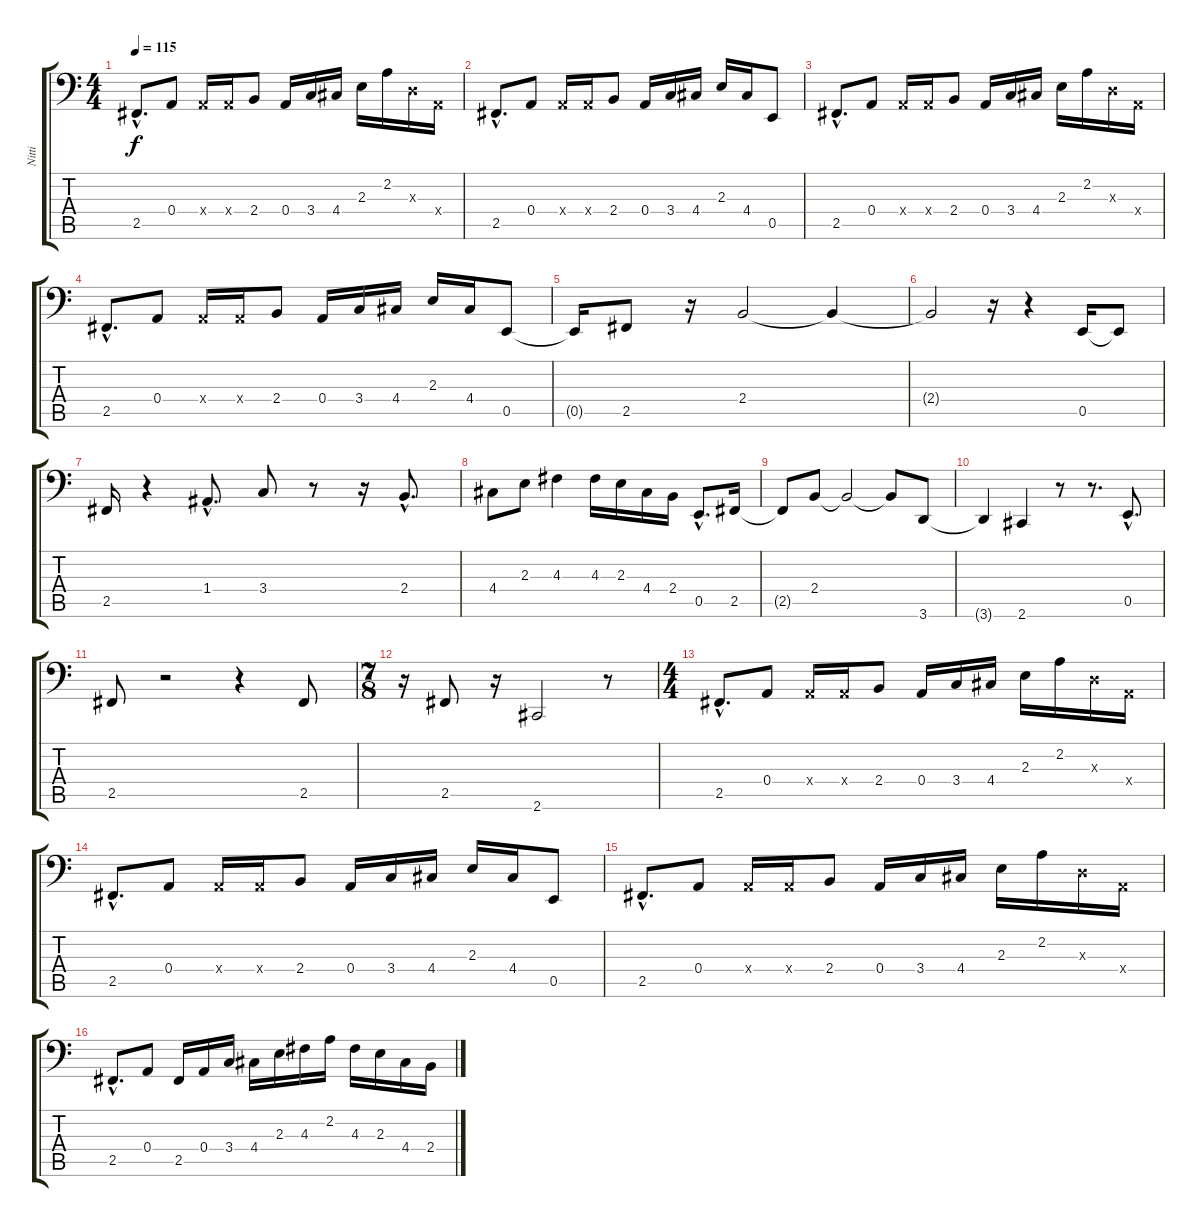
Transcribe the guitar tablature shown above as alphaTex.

\track ("Nitti" "Nitti") {instrument electricbassfinger}
\staff {score tabs}
\tuning (C3 G2 D2 A1 E1 B0) {hide}
\ts (4 4)
\tempo 115
\clef f4
\ks c
2.5{hac}.8{d dy f} 0.4.8 0.4{x}.16 0.4{x}.16 2.4.8 0.4.16 3.4.16 4.4.16 2.3.16 2.2.16 0.3{x}.16 0.4{x}.16 |
2.5{hac}.8{d} 0.4.8 0.4{x}.16 0.4{x}.16 2.4.8 0.4.16 3.4.16 4.4.16 2.3.16 4.4.16 0.5.8 |
2.5{hac}.8{d} 0.4.8 0.4{x}.16 0.4{x}.16 2.4.8 0.4.16 3.4.16 4.4.16 2.3.16 2.2.16 0.3{x}.16 0.4{x}.16 |
2.5{hac}.8{d} 0.4.8 0.4{x}.16 0.4{x}.16 2.4.8 0.4.16 3.4.16 4.4.16 2.3.16 4.4.16 0.5.8 |
\section ("" "")
0.5{t}.16 2.5.8 r.16 2.4.2 2.4{t}.4 |
2.4{t}.2 r.16 r.4 0.5.16 0.5{t}.8 |
2.5.16 r.4 1.4{hac}.8{d} 3.4.8 r.8 r.16 2.4{hac}.8{d} |
4.4.8 2.3.8 4.3.4 4.3.16 2.3.16 4.4.16 2.4.16 0.5{hac}.8{d} 2.5.16 |
2.5{t}.8 2.4.8 2.4{t}.2 2.4{t}.8 3.6.8 |
3.6{t}.4 2.6.4 r.8 r.8{d} 0.5{hac}.8{d} |
2.5.8 r.2 r.4 2.5.8 |
\ts (7 8)
r.16 2.5.8 r.16 2.6.2 r.8 |
\ts (4 4)
\section ("" "")
2.5{hac}.8{d} 0.4.8 0.4{x}.16 0.4{x}.16 2.4.8 0.4.16 3.4.16 4.4.16 2.3.16 2.2.16 0.3{x}.16 0.4{x}.16 |
2.5{hac}.8{d} 0.4.8 0.4{x}.16 0.4{x}.16 2.4.8 0.4.16 3.4.16 4.4.16 2.3.16 4.4.16 0.5.8 |
2.5{hac}.8{d} 0.4.8 0.4{x}.16 0.4{x}.16 2.4.8 0.4.16 3.4.16 4.4.16 2.3.16 2.2.16 0.3{x}.16 0.4{x}.16 |
2.5{hac}.8{d} 0.4.8 2.5.16 0.4.16 3.4.16 4.4.16 2.3.16 4.3.16 2.2.16 4.3.16 2.3.16 4.4.16 2.4.16
